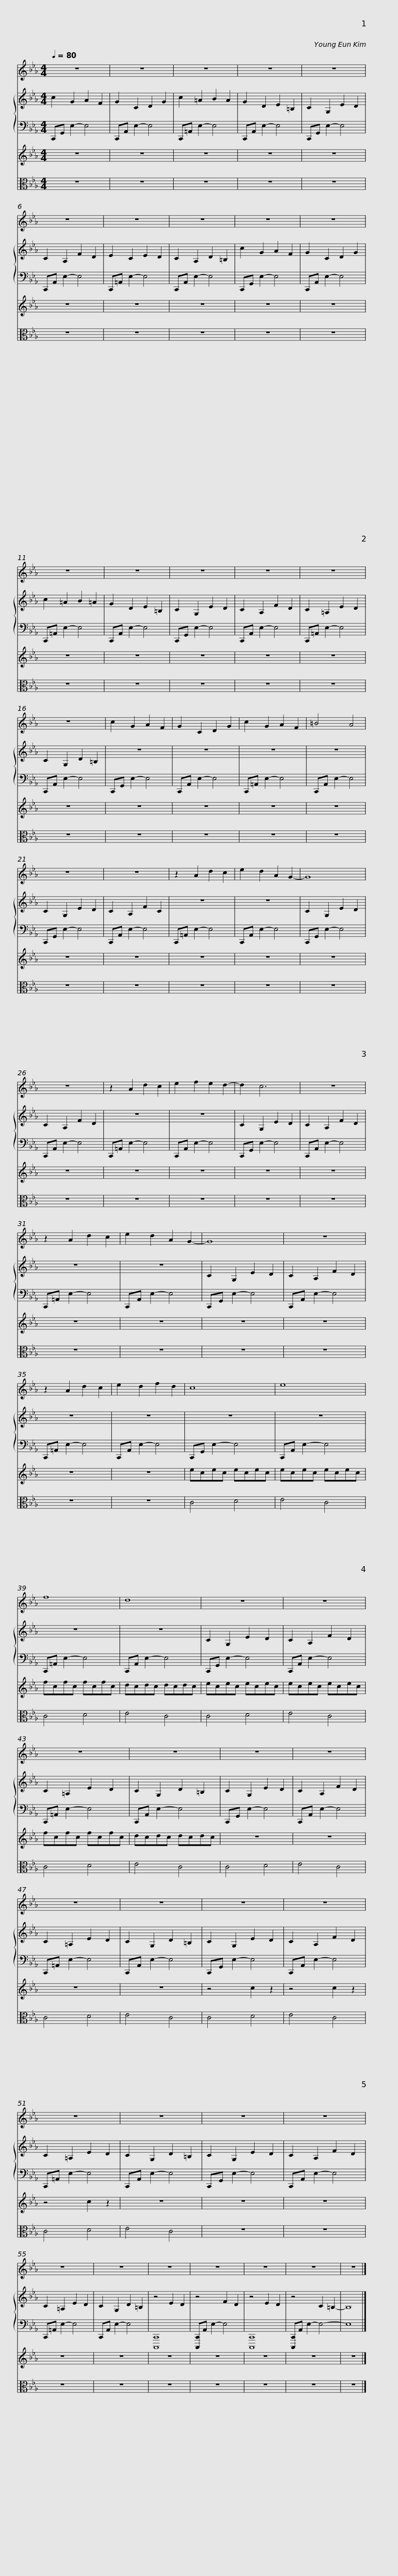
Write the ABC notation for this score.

X:1
%%score 1 { 2 | 3 } 4 5
L:1/8
Q:1/4=80
M:4/4
I:linebreak $
K:Eb
V:1 treble
V:2 treble
V:3 bass
V:4 treble
V:5 alto
V:1
 z8 | z8 | z8 | z8 | z8 | %5
 z8 |$ z8 | z8 | z8 | z8 | %10
 z8 | z8 |$ z8 | z8 | z8 | %15
 z8 | c2 G2 A2 F2 | G2 C2 D2 G2 | c2 G2 A2 F2 |$ =B4 A4 | %20
 z8 | z8 | z2 A2 d2 c2 | e2 d2 A2 G2- | G8 | %25
 z8 |$ z2 A2 d2 c2 | e2 f2 e2 d2- | d2 c6 | z8 | %30
 z2 A2 d2 c2 | e2 d2 A2 G2- | G8 |$ z8 | z2 A2 d2 c2 | %35
 e2 d2 f2 d2 | c8 | e8 |$ f8 | d8 | %40
 z8 | z8 |$ z8 | z8 | z8 | %45
 z8 | z8 | z8 |$ z8 | z8 | %50
 z8 | z8 | z8 | z8 | z8 |$ %55
 z8 | z8 | z8 | z8 | z8 | %60
 z8 |] %61
V:2
 c2 G2 A2 F2 | G2 C2 D2 G2 | c2 =A2 B2 A2 | G2 D2 E2 =B,2 | C2 G,2 E2 D2 | %5
 C2 A,2 F2 D2 |$ E2 C2 E2 D2 | C2 A,2 D2 =B,2 | c2 G2 A2 F2 | G2 C2 D2 G2 | %10
 c2 =A2 B2 =A2 | G2 D2 E2 =B,2 |$ C2 G,2 E2 D2 | C2 A,2 F2 D2 | C2 =A,2 E2 D2 | %15
 C2 G,2 D2 =B,2 | z8 | z8 | z8 |$ z8 | %20
 C2 G,2 E2 D2 | C2 A,2 F2 C2 | z8 | z8 | C2 G,2 E2 D2 | %25
 C2 A,2 F2 D2 |$ z8 | z8 | C2 G,2 E2 D2 | C2 A,2 F2 D2 | %30
 z8 | z8 | C2 G,2 E2 D2 |$ C2 A,2 F2 D2 | z8 | %35
 z8 | z8 | z8 |$ z8 | z8 | %40
 C2 G,2 E2 D2 | C2 A,2 F2 D2 |$ C2 =A,2 E2 D2 | C2 G,2 D2 =B,2 | C2 G,2 E2 D2 | %45
 C2 A,2 F2 D2 | C2 =A,2 E2 D2 | C2 G,2 D2 =B,2 |$ C2 G,2 E2 D2 | C2 A,2 F2 D2 | %50
 C2 =A,2 E2 D2 | C2 G,2 D2 =B,2 | C2 G,2 E2 D2 | C2 A,2 F2 D2 | C2 =A,2 E2 D2 |$ %55
 C2 G,2 D2 =B,2 | z4 E2 D2 | z4 F2 D2 | z4 E2 D2 | z4 C2 =B,2- | %60
 B,8 |] %61
V:3
 C,,G,, E,2- E,4 | C,,A,, E,2- E,4 | C,,=A,, E,2- E,4 | C,,A,, E,2- E,4 | C,,G,, E,2- E,4 | %5
 C,,A,, E,2- E,4 |$ C,,=A,, E,2- E,4 | C,,A,, E,2- E,4 | C,,G,, E,2- E,4 | C,,A,, E,2- E,4 | %10
 C,,=A,, E,2- E,4 | C,,A,, E,2- E,4 |$ C,,G,, E,2- E,4 | C,,A,, E,2- E,4 | C,,=A,, E,2- E,4 | %15
 C,,A,, E,2- E,4 | C,,G,, E,2- E,4 | C,,A,, E,2- E,4 | C,,=A,, E,2- E,4 |$ C,,A,, E,2- E,4 | %20
 C,,G,, E,2- E,4 | C,,A,, E,2- E,4 | C,,=A,, E,2- E,4 | C,,A,, E,2- E,4 | C,,G,, E,2- E,4 | %25
 C,,A,, E,2- E,4 |$ C,,=A,, E,2- E,4 | C,,A,, E,2- E,4 | C,,G,, E,2- E,4 | C,,A,, E,2- E,4 | %30
 C,,=A,, E,2- E,4 | C,,A,, E,2- E,4 | C,,G,, E,2- E,4 |$ C,,A,, E,2- E,4 | C,,=A,, E,2- E,4 | %35
 C,,A,, E,2- E,4 | C,,G,, E,2- E,4 | C,,A,, E,2- E,4 |$ C,,=A,, E,2- E,4 | C,,A,, E,2- E,4 | %40
 C,,G,, E,2- E,4 | C,,A,, E,2- E,4 |$ C,,=A,, E,2- E,4 | C,,A,, E,2- E,4 | C,,G,, E,2- E,4 | %45
 C,,A,, E,2- E,4 | C,,=A,, E,2- E,4 | C,,A,, E,2- E,4 |$ C,,G,, E,2- E,4 | C,,A,, E,2- E,4 | %50
 C,,=A,, E,2- E,4 | C,,A,, E,2- E,4 | C,,G,, E,2- E,4 | C,,A,, E,2- E,4 | C,,=A,, E,2- E,4 |$ %55
 C,,A,, E,2- E,4 | [C,,,C,,]8 | [C,,,C,,]A,, E,2- E,4 | [C,,,C,,]8 | [C,,,C,,]A,, E,2- E,4- | %60
 E,8 |] %61
V:4
 z8 | z8 | z8 | z8 | z8 | %5
 z8 |$ z8 | z8 | z8 | z8 | %10
 z8 | z8 |$ z8 | z8 | z8 | %15
 z8 | z8 | z8 | z8 |$ z8 | %20
 z8 | z8 | z8 | z8 | z8 | %25
 z8 |$ z8 | z8 | z8 | z8 | %30
 z8 | z8 | z8 |$ z8 | z8 | %35
 z8 | ecec ecec | ecec ecec |$ fcfc fcfc | dcdc dcdc | %40
 ecec ecec | ecec ecec |$ fcfc fcfc | dcdc dcdc | z8 | %45
 z8 | z8 | z8 |$ z4 c2 z2 | z4 c2 z2 | %50
 z4 c2 z2 | z8 | z8 | z8 | z8 |$ %55
 z8 | z8 | z8 | z8 | z8 | %60
 z8 |] %61
V:5
 z8 | z8 | z8 | z8 | z8 | %5
 z8 |$ z8 | z8 | z8 | z8 | %10
 z8 | z8 |$ z8 | z8 | z8 | %15
 z8 | z8 | z8 | z8 |$ z8 | %20
 z8 | z8 | z8 | z8 | z8 | %25
 z8 |$ z8 | z8 | z8 | z8 | %30
 z8 | z8 | z8 |$ z8 | z8 | %35
 z8 | C4 D4 | E4 C4 |$ C4 D4 | E4 C4 | %40
 C4 D4 | E4 C4 |$ C4 D4 | E4 C4 | C4 D4 | %45
 E4 C4 | C4 D4 | E4 C4 |$ C4 D4 | E4 C4 | %50
 C4 D4 | E4 C4 | z8 | z8 | z8 |$ %55
 z8 | z8 | z8 | z8 | z8 | %60
 z8 |] %61
